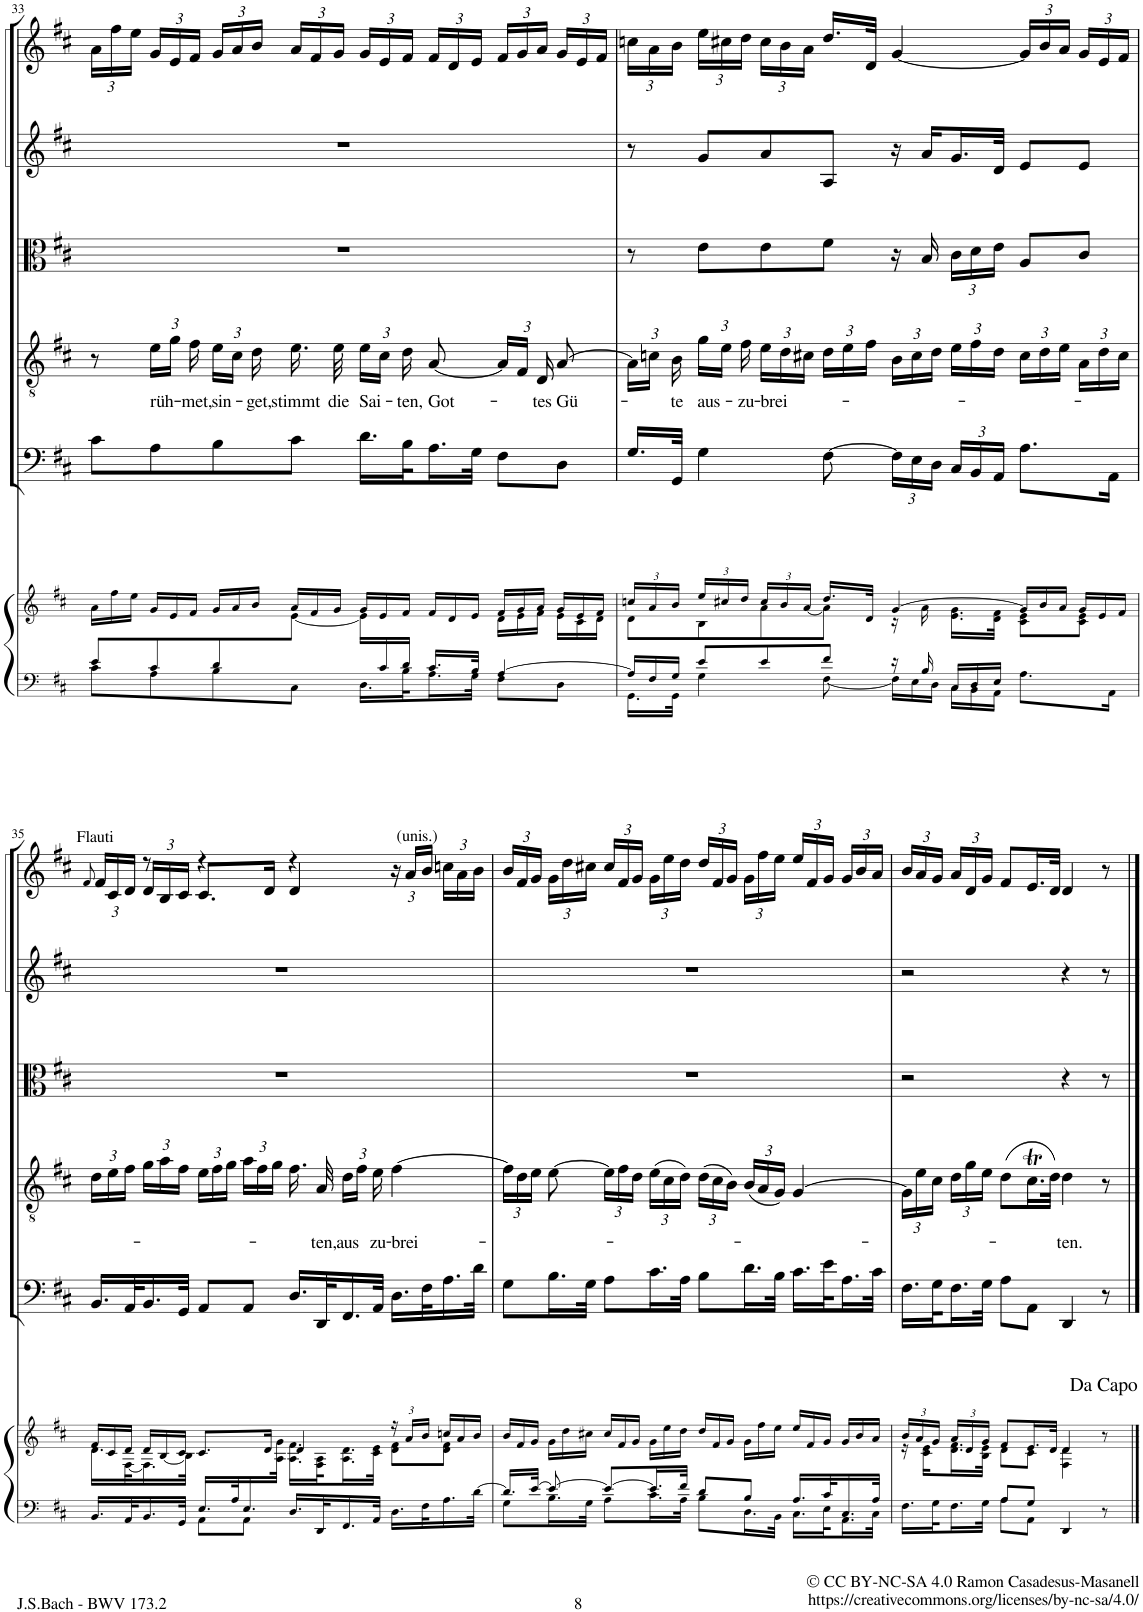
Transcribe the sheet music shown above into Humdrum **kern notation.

**kern	**kern	**kern	**kern	**text	**kern	**kern	**kern
*part6	*part6	*part5	*part4	*part4	*part3	*part2	*part1
*staff7	*staff6	*staff5	*staff4	*staff4	*staff3	*staff2	*staff1
*I"Piano reduction	*	*I"Continuo	*I"Tenore	*	*I"Viola	*I"Violino II	*I"Flauto traverso I.II. Violino I
*I'Pno	*	*	*	*	*I'Vla	*I'Vln	*I'Vln
!!LO:PB:g=z
*clefF4	*clefG2	*clefF4	*clefGv2	*	*clefC3	*clefG2	*clefG2
*k[f#c#]	*k[f#c#]	*k[f#c#]	*k[f#c#]	*	*k[f#c#]	*k[f#c#]	*k[f#c#]
*M4/4	*M4/4	*M4/4	*M4/4	*	*M4/4	*M4/4	*M4/4
*met(c)	*met(c)	*met(c)	*met(c)	*	*met(c)	*met(c)	*met(c)
=33	=33	=33	=33	=33	=33	=33	=33
*^	*	*	*	*	*	*	*
*	*	*Xbrackettup	*	*	*	*	*	*Xbrackettup
*	*	*^	*	*	*	*	*	*
*	*	*	*^	*	*	*	*	*	*
8e/L	8c#\L	24a\LL	2ryy	4.ryy	8c#\L	8r	.	1r	1r	24a\LL
.	.	24ff#\	.	.	.	.	.	.	.	24ff#\
.	.	24ee\JJ	.	.	.	.	.	.	.	24ee\JJ
*	*	*	*	*	*	*Xbrackettup	*	*	*	*
!	!	!	!	!	!	!	!LO:LY:b	!	!	!
8c#/	8A\	24g/LL	.	.	8A\	24e\LL	rüh-	.	.	24g/LL
.	.	24e/	.	.	.	24g\JJ	.	.	.	24e/
!	!	!	!	!	!	!	!LO:LY:b	!	!	!
.	.	24f#/JJ	.	.	.	24f#\	-met,	.	.	24f#/JJ
!	!	!	!	!	!	!	!LO:LY:b	!	!	!
8d/	8B\	24g/LL	.	.	8B\	24e\LL	sin-	.	.	24g/LL
.	.	24a/	.	.	.	24c#\JJ	.	.	.	24a/
!	!	!	!	!	!	!	!LO:LY:b	!	!	!
.	.	24b/JJ	.	.	.	24d\	-get,	.	.	24b/JJ
!	!	!	!	!	!	!	!LO:LY:b	!	!	!
6ryy	8C#\J	24a/LL	.	[8e\J	8c#\J	24.e\	stimmt	.	.	24a/LL
.	.	24f#/	.	.	.	.	.	.	.	24f#/
.	.	.	.	.	.	48ryy	.	.	.	.
!	!	!	!	!	!	!	!LO:LY:b	!	!	!
.	.	24g/JJ	.	.	.	48e\	die	.	.	24g/JJ
.	.	.	.	.	.	48ryy	.	.	.	.
*	*Xbrackettup	*	*	*	*Xbrackettup	*	*	*	*	*
!	!	!	!	!	!	!	!LO:LY:b	!	!	!
.	24.D\LL	24g/LL	4ryy	24e\LL]	24.d\LL	24e\LL	Sai-	.	.	24g/LL
24c#/	.	24e/	.	24%11ryy	.	24c#\JJ	.	.	.	24e/
.	48ryy	.	.	.	48ryy	.	.	.	.	.
!	!	!	!	!	!	!	!LO:LY:b	!	!	!
24d/JJ	48B\J	24f#/JJ	.	.	48B\J	24d\	-ten,	.	.	24f#/JJ
.	48ryy	.	.	.	48ryy	.	.	.	.	.
!	!	!	!	!	!	!	!LO:LY:b	!	!	!
24.c#/LL	24.A\	24f#/LL	.	.	24.A\	[8A/	Got-	.	.	24f#/LL
.	.	24d/	.	.	.	.	.	.	.	24d/
48ryy	48ryy	.	.	.	48ryy	.	.	.	.	.
48B/JJJ	48G\JJJ	24e/JJ	.	.	48G\JJJ	.	.	.	.	24e/JJ
48ryy	48ryy	.	.	.	48ryy	.	.	.	.	.
*	*	*	*brackettup	*	*	*	*	*	*	*
[4A/	8F#\L	24f#/LL	24d\LL	.	8F#\L	24A/LL]	.	.	.	24f#/LL
.	.	24g/	24e\	.	.	24F#/JJ	.	.	.	24g/
!	!	!	!	!	!	!	!LO:LY:b	!	!	!
.	.	24a/JJ	24f#\JJ	.	.	24D/	-tes	.	.	24a/JJ
*	*	*Xbrackettup	*	*	*	*	*	*	*	*
!	!	!	!	!	!	!	!LO:LY:b	!	!	!
.	8D\J	24g/LL	24e\LL	.	8D\J	[8A/	Gü-	.	.	24g/LL
.	.	24e/	24c#\	.	.	.	.	.	.	24e/
.	.	24f#/JJ	24d\JJ	.	.	.	.	.	.	24f#/JJ
*	*	*	*v	*v	*	*	*	*	*	*
=34	=34	=34	=34	=34	=34	=34	=34	=34	=34
24A/LL]	24.GG\LL	24ccn/LL	8d\L	24.G/LL	24A\LL]	.	8r	8r	24ccn\LL
24F#/	.	24a/	.	.	24cn\JJ	.	.	.	24a\
.	48ryy	.	.	48ryy	.	.	.	.	.
!	!	!	!	!	!	!LO:LY:b	!	!	!
24G/JJ	48GG\JJJ	24b/JJ	.	48GG/JJJ	24B\	-te	.	.	24b\JJ
.	48ryy	.	.	48ryy	.	.	.	.	.
!	!	!	!	!	!	!LO:LY:b	!	!	!
8e/L	4G\	24ee/LL	8B\	4G\	24g\LL	aus-	8e\L	8g/L	24ee\LL
.	.	24cc#X/	.	.	24e\JJ	.	.	.	24cc#X\
!	!	!	!	!	!	!LO:LY:b	!	!	!
.	.	24dd/JJ	.	.	24f#\	-zu-	.	.	24dd\JJ
!	!	!	!	!	!	!LO:LY:b	!	!	!
8e/	.	24cc#/LL	8a\	.	24e\LL	-brei-	8e\	8a/	24cc#\LL
.	.	24b/	.	.	24d\	.	.	.	24b\
.	.	[<24a/JJ	.	.	24c#X\JJ	.	.	.	24a\JJ
8f#/J	[8F#\	24.dd/LL	8a\J]	[8F#\	24d\LL	.	8f#\J	8A/J	24.dd/LL
.	.	.	.	.	24e\	.	.	.	.
.	.	48ryy	.	.	.	.	.	.	48ryy
.	.	48d/JJJ	.	.	24f#\JJ	.	.	.	48d/JJJ
.	.	48ryy	.	.	.	.	.	.	48ryy
16r	24F#\LL]	[4g/	16r	24F#\LL]	24B\LL	.	16r	16r	[4g/
.	24E\	.	.	24E\	24c#\	.	.	.	.
16B/	.	.	16a\	.	.	.	16B/	16a/LL	.
.	24D\JJ	.	.	24D\JJ	24d\JJ	.	.	.	.
*	*	*	*	*	*	*	*Xbrackettup	*Xbrackettup	*
24C#/LL	24C#\LL	.	24.e\ 24.g\LL	24C#/LL	24e\LL	.	24c#\LL	24.g/	.
24D/	24BB\	.	.	24BB/	24f#\	.	24d\	.	.
.	.	.	48ryy	.	.	.	.	48ryy	.
24E/JJ	24AA\JJ	.	48d\ 48f#\JJJ	24AA/JJ	24d\JJ	.	24e\JJ	48d/JJJ	.
.	.	.	48ryy	.	.	.	.	48ryy	.
4ryy	8.A\L	24g/LL]	8c#\ 8e\L	8.A\L	24c#\LL	.	8A/L	8e/L	24g/LL]
.	.	24b/	.	.	24d\	.	.	.	24b/
.	.	24a/JJ	.	.	24e\JJ	.	.	.	24a/JJ
.	.	24g/LL	8c#\ 8e\J	.	24A\LL	.	8c#/J	8e/J	24g/LL
.	.	24e/	.	.	24d\	.	.	.	24e/
.	16AA\Jk	.	.	16AA\Jk	.	.	.	.	.
.	.	24f#/JJ	.	.	24c#\JJ	.	.	.	24f#/JJ
!!LO:LB:g=z
=35	=35	=35	=35	=35	=35	=35	=35	=35	=35
*	*	*brackettup	*	*	*	*	*	*	*
*	*	*	*	*	*	*	*	*	*^
!	!	!	!	!	!	!	!	!	!LO:TX:a:t=Flauti	!
4ryy	24.BB/LL	24f#/LL	24.d\LL	24.BB/LL	24d\LL	.	1r	1r	8f#!/	24f#/LL
.	.	24c#/	.	.	24e\	.	.	.	.	24c#/
.	48ryy	.	48ryy	48ryy	.	.	.	.	.	.
.	48AA/L	24d/JJ	[48F#\J	48AA/L	24f#\JJ	.	.	.	.	24d/JJ
.	48ryy	.	48ryy	48ryy	.	.	.	.	.	.
.	24.BB/	24d/LL	24.F#\]	24.BB/	24g\LL	.	.	.	8r	24d/LL
.	.	[<24B/	.	.	24a\	.	.	.	.	24B/
.	48ryy	.	48ryy	48ryy	.	.	.	.	.	.
.	48GG/JJJ	24c#/JJ	48B\JJJ]	48GG/JJJ	24f#\JJ	.	.	.	.	24c#/JJ
.	48ryy	.	48ryy	48ryy	.	.	.	.	.	.
16.E/LL	8AA\L	8.c#/L	8..ryy	8AA/L	24e\LL	.	.	.	4r	8.c#/L
.	.	.	.	.	24f#\	.	.	.	.	.
.	.	.	.	.	24g\JJ	.	.	.	.	.
32A/K	.	.	.	.	.	.	.	.	.	.
16.E/	8AA\J	.	.	8AA/J	24a\LL	.	.	.	.	.
.	.	.	.	.	24f#\	.	.	.	.	.
.	.	16d/Jk	.	.	.	.	.	.	.	16d/Jk
.	.	.	.	.	24g\JJ	.	.	.	.	.
2ryy	.	.	32A\ 32g\JJk	.	.	.	.	.	.	.
.	24.D/LL	4d/	24.A\ 24.f#\LL	24.D/LL	24.f#\	.	.	.	4r	4d/
.	48ryy	.	48ryy	48ryy	48ryy	.	.	.	.	.
!	!	!	!	!	!	!LO:LY:b	!	!	!	!
.	48DD/L	.	48F#\ 48A\J	48DD/L	48A/	-ten,	.	.	.	.
.	48ryy	.	48ryy	48ryy	48ryy	.	.	.	.	.
!	!	!	!	!	!	!LO:LY:b	!	!	!	!
.	24.FF#/	.	24.A\ 24.d\	24.FF#/	24d\LL	aus	.	.	.	.
.	.	.	.	.	24f#\JJ	.	.	.	.	.
.	48ryy	.	48ryy	48ryy	.	.	.	.	.	.
!	!	!	!	!	!	!LO:LY:b	!	!	!	!
.	48AA/JJJ	.	48c#\ 48e\JJJ	48AA/JJJ	24e\	zu-	.	.	.	.
.	48ryy	.	48ryy	48ryy	.	.	.	.	.	.
*	*	*Xbrackettup	*	*	*	*	*	*	*	*
!	!	!	!	!	!	!LO:LY:b	!	!	!	!
.	24.D\LL	24r	8d\ 8f#\L	24.D\LL	[4f#\	-brei-	.	.	24r	8ryy
!	!	!	!	!	!	!	!	!	!LO:TX:a:t=(unis.)	!
.	.	24a/LL	.	.	.	.	.	.	24a/LL	.
.	48ryy	.	.	48ryy	.	.	.	.	.	.
.	48F#\L	24b/JJ	.	48F#\L	.	.	.	.	24b/JJ	.
.	48ryy	.	.	48ryy	.	.	.	.	.	.
.	24.A\	24ccn/LL	8d\ 8f#\J	24.A\	.	.	.	.	24ccn\LL	8ryy
.	.	24a/	.	.	.	.	.	.	24a\	.
.	48ryy	.	.	48ryy	.	.	.	.	.	.
.	[>48d\JJJ	24b/JJ	.	48d\JJJ	.	.	.	.	24b\JJ	.
32ryy	.	.	.	.	.	.	.	.	.	.
.	48ryy	.	.	48ryy	.	.	.	.	.	.
*	*	*v	*v	*	*	*	*	*	*v	*v
=36	=36	=36	=36	=36	=36	=36	=36	=36
24.d/LL]	8G\L	24b/LL	8G\L	24f#\LL]	.	1r	1r	24b/LL
.	.	24f#/	.	24d\	.	.	.	24f#/
48ryy	.	.	.	.	.	.	.	.
[48e/JJJ	.	24g/JJ	.	24e\JJ	.	.	.	24g/JJ
48ryy	.	.	.	.	.	.	.	.
8e/_	24.B\L	24g\LL	24.B\L	[8e\	.	.	.	24g\LL
.	.	24dd\	.	.	.	.	.	24dd\
.	48ryy	.	48ryy	.	.	.	.	.
.	48G\JJJ	24cc#X\JJ	48G\JJJ	.	.	.	.	24cc#X\JJ
.	48ryy	.	48ryy	.	.	.	.	.
8e/L_	8A\L	24cc#/LL	8A\L	24e\LL]	.	.	.	24cc#/LL
.	.	24f#/	.	24f#\	.	.	.	24f#/
.	.	24g/JJ	.	24d\JJ	.	.	.	24g/JJ
24.e/L]	24.c#\L	24g\LL	24.c#\L	(24e\LL	.	.	.	24g\LL
.	.	24ee\	.	24c#\	.	.	.	24ee\
48ryy	48ryy	.	48ryy	.	.	.	.	.
48f#/JJJ	48A\JJJ	24dd\JJ	48A\JJJ	24d\JJ)	.	.	.	24dd\JJ
48ryy	48ryy	.	48ryy	.	.	.	.	.
8d/L	8B\L	24dd/LL	8B\L	(24d\LL	.	.	.	24dd/LL
.	.	24f#/	.	24c#\	.	.	.	24f#/
.	.	24g/JJ	.	24B\JJ)	.	.	.	24g/JJ
8B/J	24.D\L	24g\LL	24.d\L	(24B/LL	.	.	.	24g\LL
.	.	24ff#\	.	24A/	.	.	.	24ff#\
.	48ryy	.	48ryy	.	.	.	.	.
.	48BB\JJJ	24ee\JJ	48B\JJJ	24G/JJ)	.	.	.	24ee\JJ
.	48ryy	.	48ryy	.	.	.	.	.
*brackettup	*Xbrackettup	*	*	*	*	*	*	*
24.A/LL	24.C#\LL	24ee/LL	24.c#\LL	[4G/	.	.	.	24ee/LL
.	.	24f#/	.	.	.	.	.	24f#/
48ryy	48ryy	.	48ryy	.	.	.	.	.
48c#/J	48E\J	24g/JJ	48e\J	.	.	.	.	24g/JJ
48ryy	48ryy	.	48ryy	.	.	.	.	.
24.C#/	24.AA\	24g/LL	24.A\	.	.	.	.	24g/LL
.	.	24b/	.	.	.	.	.	24b/
48ryy	48ryy	.	48ryy	.	.	.	.	.
48A/JJJ	48C#\JJJ	24a/JJ	48c#\JJJ	.	.	.	.	24a/JJ
48ryy	48ryy	.	48ryy	.	.	.	.	.
=37	=37	=37	=37	=37	=37	=37	=37	=37
*	*	*^	*	*	*	*	*	*
24.F#\LL	4ryy	24b/LL	16r	24.F#\LL	24G\LL]	.	2r	2r	24b/LL
.	.	24a/	.	.	24e\	.	.	.	24a/
48ryy	.	.	16c#\ 16e\LL	48ryy	.	.	.	.	.
48G\J	.	24g/JJ	.	48G\J	24c#\JJ	.	.	.	24g/JJ
48ryy	.	.	.	48ryy	.	.	.	.	.
*	*	*	*brackettup	*	*	*	*	*	*
24.F#\	.	24a/LL	24.d\ 24.f#\	24.F#\	24d\LL	.	.	.	24a/LL
.	.	24d/	.	.	24g\	.	.	.	24d/
48ryy	.	.	48ryy	48ryy	.	.	.	.	.
48G\JJJ	.	24g/JJ	48B\ 48e\JJJ	48G\JJJ	24e\JJ	.	.	.	24g/JJ
48ryy	.	.	48ryy	48ryy	.	.	.	.	.
8A/L	8A\L	8f#/L	8d\L	8A\L	(8d\L	.	.	.	8f#/L
8G/J	8AA\J	16.e/L	8c#\J	8AA\J	16.c#t\L	.	.	.	16.e/L
.	.	32d/JJk	.	.	32d\JJk)	.	.	.	32d/JJk
!	!	!	!	!	!	!LO:LY:b	!	!	!
4DD/	4ryy	4d/	4F#\ 4d\	4DD/	4d\	-ten.	4r	4r	4d/
8r	8ryy	8r	8ryy	8r	8r	.	8r	8r	8r
*v	*v	*	*	*	*	*	*	*	*
*	*v	*v	*	*	*	*	*	*
==	==	==	==	==	==	==	==
*-	*-	*-	*-	*-	*-	*-	*-
